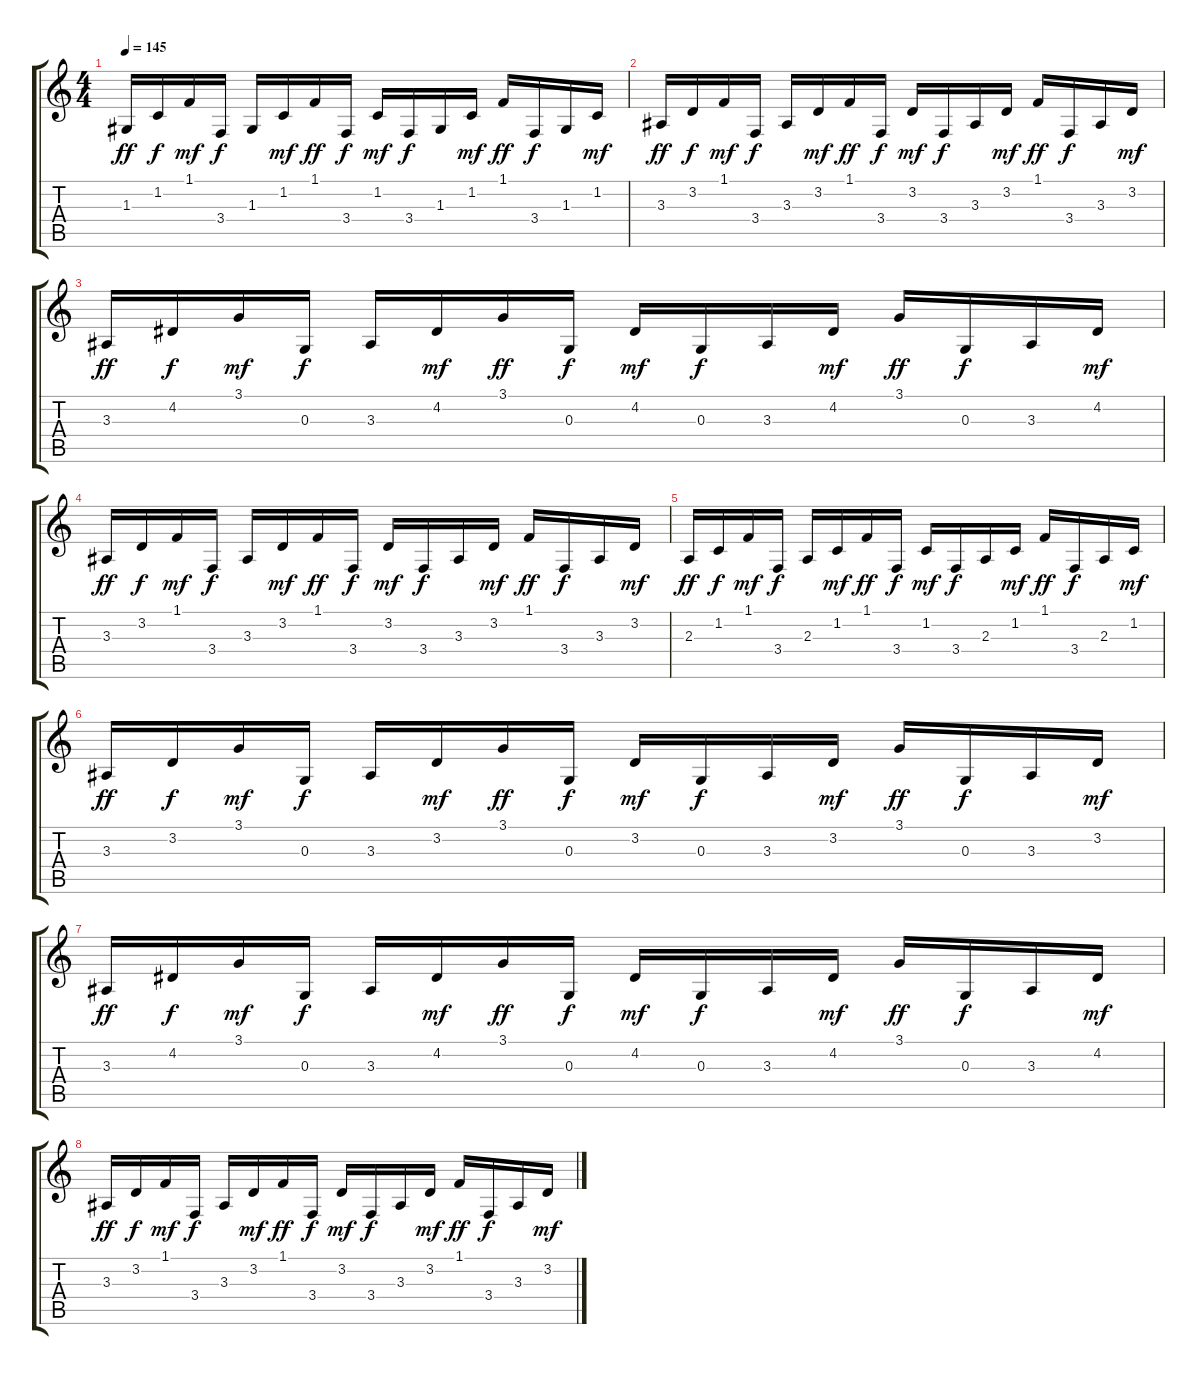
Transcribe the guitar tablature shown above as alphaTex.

\track "" {instrument lead2sawtooth}
\staff {score tabs}
\tuning (E4 B3 G3 D3 A2 E2) {hide}
\ts (4 4)
\tempo 145
\clef g2
\ks c
1.3.16{dy ff balance 1} 1.2.16{dy f balance 0} 1.1.16{dy mf balance 1} 3.4.16{dy f balance 2} 1.3.16{balance 4} 1.2.16{dy mf balance 4} 1.1.16{dy ff balance 6} 3.4.16{dy f balance 6} 1.2.16{dy mf balance 8} 3.4.16{dy f balance 9} 1.3.16{balance 10} 1.2.16{dy mf balance 11} 1.1.16{dy ff balance 12} 3.4.16{dy f balance 13} 1.3.16{balance 14} 1.2.16{dy mf balance 15} |
3.3.16{dy ff balance 16} 3.2.16{dy f balance 15} 1.1.16{dy mf balance 14} 3.4.16{dy f balance 13} 3.3.16{balance 12} 3.2.16{dy mf balance 11} 1.1.16{dy ff balance 10} 3.4.16{dy f balance 9} 3.2.16{dy mf balance 8} 3.4.16{dy f balance 7} 3.3.16{balance 6} 3.2.16{dy mf balance 5} 1.1.16{dy ff balance 4} 3.4.16{dy f balance 3} 3.3.16{balance 2} 3.2.16{dy mf balance 1} |
3.3.16{dy ff balance 0} 4.2.16{dy f balance 1} 3.1.16{dy mf balance 2} 0.3.16{dy f balance 3} 3.3.16{balance 4} 4.2.16{dy mf balance 5} 3.1.16{dy ff balance 6} 0.3.16{dy f balance 7} 4.2.16{dy mf balance 8} 0.3.16{dy f balance 9} 3.3.16{balance 10} 4.2.16{dy mf balance 11} 3.1.16{dy ff balance 12} 0.3.16{dy f balance 13} 3.3.16{balance 14} 4.2.16{dy mf balance 15} |
3.3.16{dy ff balance 16} 3.2.16{dy f balance 15} 1.1.16{dy mf balance 14} 3.4.16{dy f balance 13} 3.3.16{balance 12} 3.2.16{dy mf balance 11} 1.1.16{dy ff balance 10} 3.4.16{dy f balance 9} 3.2.16{dy mf balance 8} 3.4.16{dy f balance 7} 3.3.16{balance 6} 3.2.16{dy mf balance 5} 1.1.16{dy ff balance 4} 3.4.16{dy f balance 3} 3.3.16{balance 2} 3.2.16{dy mf balance 1} |
2.3.16{dy ff balance 0} 1.2.16{dy f balance 1} 1.1.16{dy mf balance 2} 3.4.16{dy f balance 3} 2.3.16{balance 4} 1.2.16{dy mf balance 5} 1.1.16{dy ff balance 6} 3.4.16{dy f balance 7} 1.2.16{dy mf balance 8} 3.4.16{dy f balance 9} 2.3.16{balance 10} 1.2.16{dy mf balance 11} 1.1.16{dy ff balance 12} 3.4.16{dy f balance 13} 2.3.16{balance 14} 1.2.16{dy mf balance 15} |
3.3.16{dy ff balance 16} 3.2.16{dy f balance 15} 3.1.16{dy mf balance 14} 0.3.16{dy f balance 13} 3.3.16{balance 12} 3.2.16{dy mf balance 11} 3.1.16{dy ff balance 10} 0.3.16{dy f balance 9} 3.2.16{dy mf balance 8} 0.3.16{dy f balance 7} 3.3.16{balance 6} 3.2.16{dy mf balance 5} 3.1.16{dy ff balance 4} 0.3.16{dy f balance 3} 3.3.16{balance 2} 3.2.16{dy mf balance 1} |
3.3.16{dy ff balance 0} 4.2.16{dy f balance 1} 3.1.16{dy mf balance 2} 0.3.16{dy f balance 3} 3.3.16{balance 4} 4.2.16{dy mf balance 5} 3.1.16{dy ff balance 6} 0.3.16{dy f balance 7} 4.2.16{dy mf balance 8} 0.3.16{dy f balance 9} 3.3.16{balance 10} 4.2.16{dy mf balance 11} 3.1.16{dy ff balance 12} 0.3.16{dy f balance 13} 3.3.16{balance 14} 4.2.16{dy mf balance 15} |
3.3.16{dy ff balance 16} 3.2.16{dy f balance 15} 1.1.16{dy mf balance 14} 3.4.16{dy f balance 13} 3.3.16{balance 12} 3.2.16{dy mf balance 11} 1.1.16{dy ff balance 10} 3.4.16{dy f balance 9} 3.2.16{dy mf balance 8} 3.4.16{dy f balance 7} 3.3.16{balance 6} 3.2.16{dy mf balance 5} 1.1.16{dy ff balance 4} 3.4.16{dy f balance 3} 3.3.16{balance 2} 3.2.16{dy mf balance 1}
